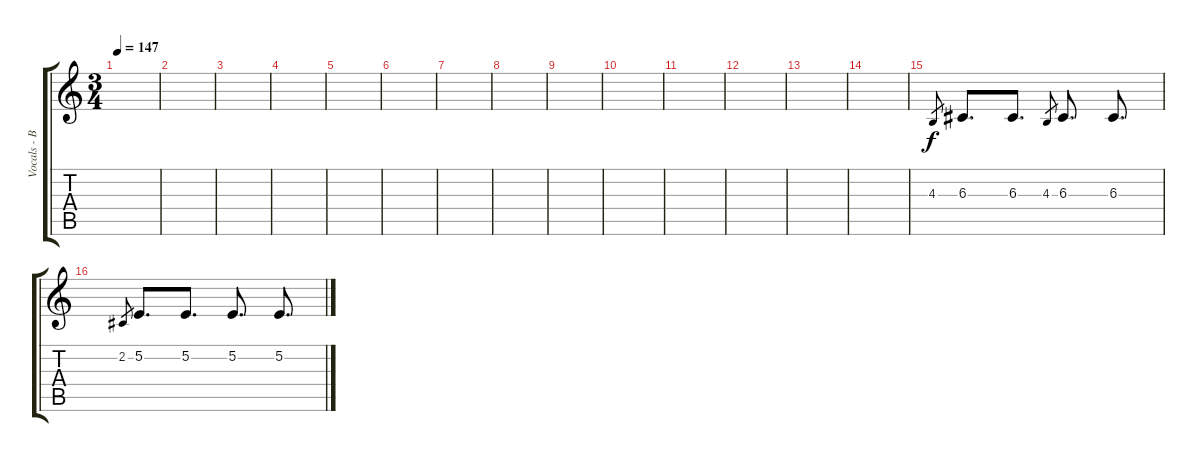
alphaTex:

\track ("Vocals - Backing Vocals" "Vocals - B") {instrument lead2sawtooth}
\staff {score tabs}
\tuning (E4 B3 G3 D3 A2 E2) {hide}
\ts (3 4)
\tempo 147
\clef g2
\ks c
|
|
|
|
|
|
|
|
|
|
|
|
|
|
\section ("" "")
4.3.8{gr} 6.3.8{d} 6.3.8{d} 4.3.8{gr} 6.3.8{d} 6.3.8{d} |
2.2.8{gr} 5.2.8{d} 5.2.8{d} 5.2.8{d} 5.2.8{d}
